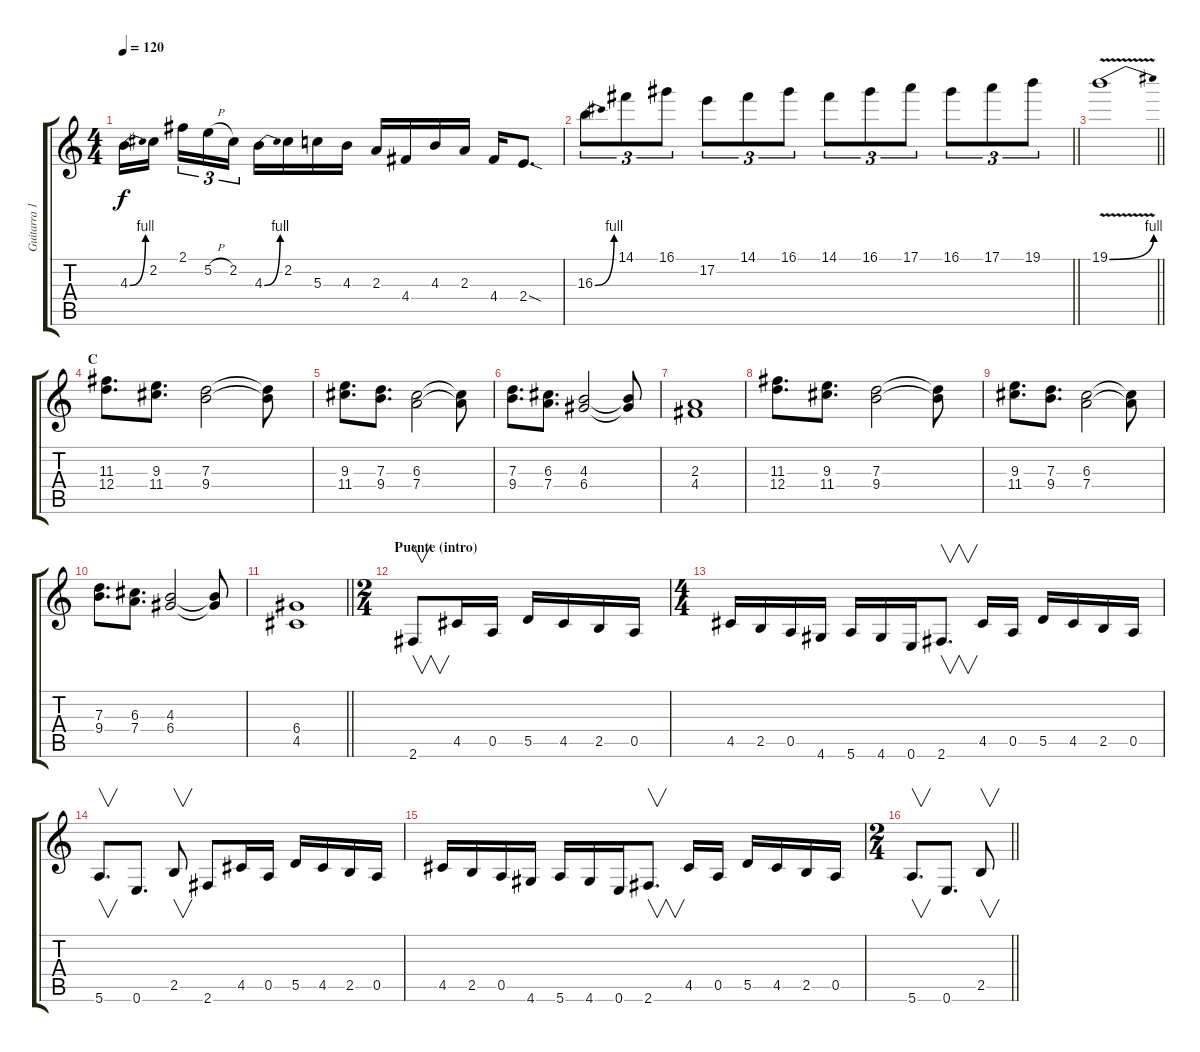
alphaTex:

\track ("Guitarra 1" "Guitarra 1") {instrument distortionguitar}
\staff {score tabs}
\tuning (E4 B3 G3 D3 A2 E2) {hide}
\ts (4 4)
\tempo 120
\clef g2
\ks c
4.3{be (bend 0 0 60 4)}.16{dy f} 2.2.16{beam splitsecondary} 2.1.16{tu (3 2)} 5.2{h}.16{tu (3 2)} 2.2.16{tu (3 2)} 4.3{be (bend 0 0 60 4)}.16 2.2.16 5.3.16 4.3.16 2.3.16 4.4.16 4.3.16 2.3.16 4.4.16 2.4{sod}.8{d} |
\barLineRight lightlight
16.3{be (bend 0 0 60 4)}.8{tu (3 2)} 14.1.8{tu (3 2)} 16.1.8{tu (3 2)} 17.2.8{tu (3 2)} 14.1.8{tu (3 2)} 16.1.8{tu (3 2)} 14.1.8{tu (3 2)} 16.1.8{tu (3 2)} 17.1.8{tu (3 2)} 16.1.8{tu (3 2)} 17.1.8{tu (3 2)} 19.1.8{tu (3 2)} |
\barLineRight lightlight
19.1{be (bend 0 0 60 4) v}.1 |
\section ("" "C")
(11.3 12.4).8{d volume 14 balance 4 instrument distortionguitar} (9.3 11.4).8{d} (7.3 9.4).2 (7.3{t} 9.4{t}).8 |
(9.3 11.4).8{d} (7.3 9.4).8{d} (6.3 7.4).2 (6.3{t} 7.4{t}).8 |
(7.3 9.4).8{d} (6.3 7.4).8{d} (4.3 6.4).2 (4.3{t} 6.4{t}).8 |
(2.3 4.4).1 |
(11.3 12.4).8{d} (9.3 11.4).8{d} (7.3 9.4).2 (7.3{t} 9.4{t}).8 |
(9.3 11.4).8{d} (7.3 9.4).8{d} (6.3 7.4).2 (6.3{t} 7.4{t}).8 |
(7.3 9.4).8{d} (6.3 7.4).8{d} (4.3 6.4).2 (4.3{t} 6.4{t}).8 |
\barLineRight lightlight
(6.4 4.5).1 |
\ts (2 4)
\section ("" "Puente (intro)")
2.6.8{v instrument distortionguitar} 4.5.16 0.5.16 5.5.16 4.5.16 2.5.16 0.5.16 |
\ts (4 4)
4.5.16 2.5.16 0.5.16 4.6.16 5.6.16 4.6.16 0.6.16 2.6.8{v d} 4.5.16 0.5.16 5.5.16 4.5.16 2.5.16 0.5.16 |
5.6.8{v d} 0.6.8{d} 2.5.8{v} 2.6.8 4.5.16 0.5.16 5.5.16 4.5.16 2.5.16 0.5.16 |
4.5.16 2.5.16 0.5.16 4.6.16 5.6.16 4.6.16 0.6.16 2.6.8{v d} 4.5.16 0.5.16 5.5.16 4.5.16 2.5.16 0.5.16 |
\ts (2 4)
\barLineRight lightlight
5.6.8{v d} 0.6.8{d} 2.5.8{v}
